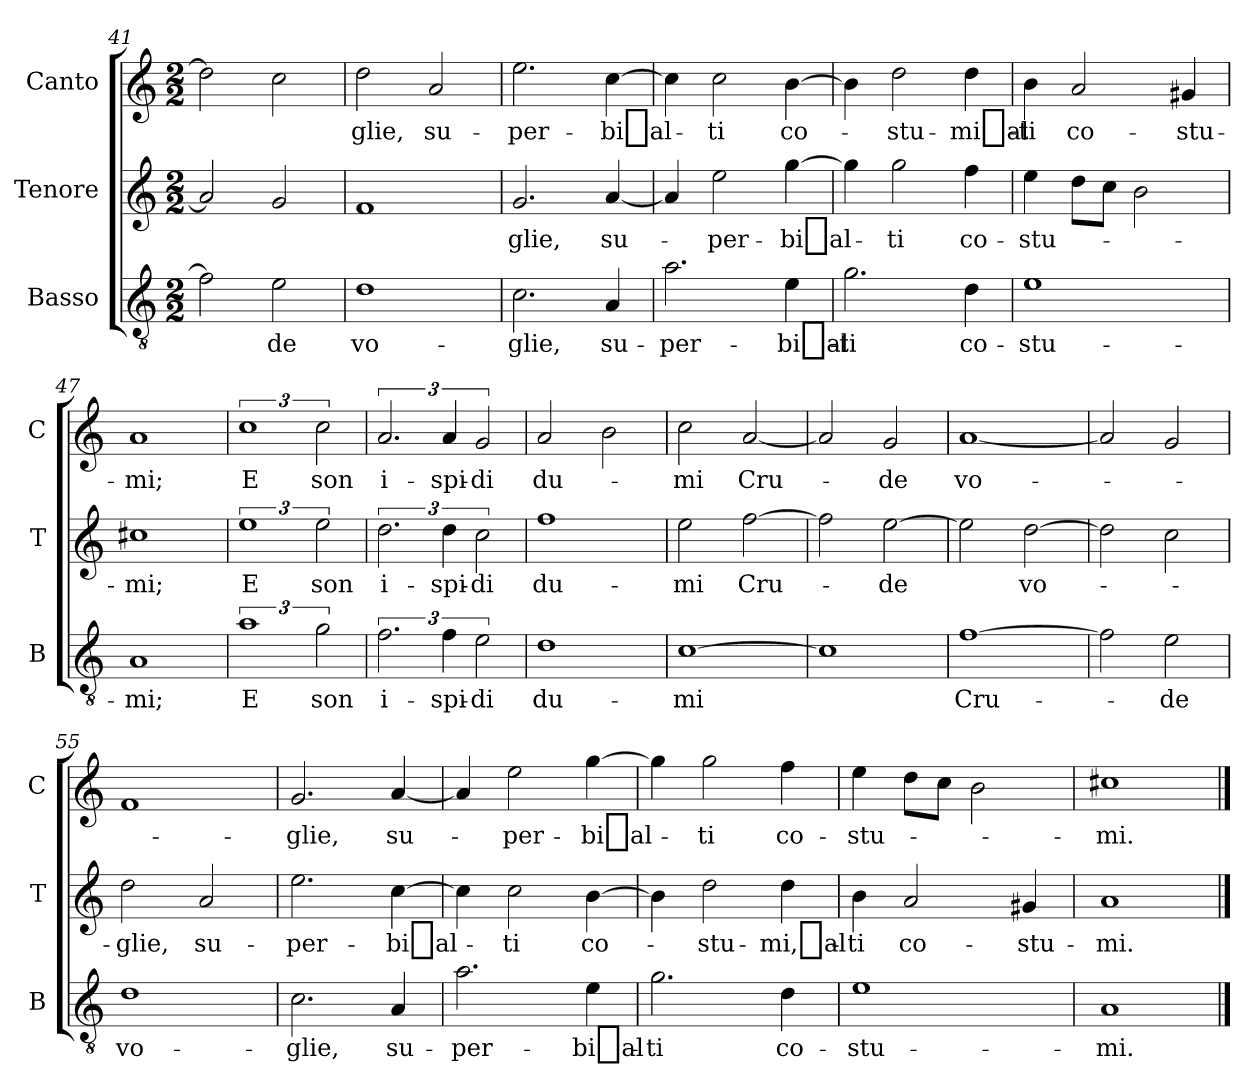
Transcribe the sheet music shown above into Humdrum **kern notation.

**kern	**text	**kern	**text	**kern	**text
*part3	*part3	*part2	*part2	*part1	*part1
*staff3	*staff3	*staff2	*staff2	*staff1	*staff1
*I"Basso	*	*I"Tenore	*	*I"Canto	*
*I'B	*	*I'T	*	*I'C	*
*clefGv2	*	*clefG2	*	*clefG2	*
*k[]	*	*k[]	*	*k[]	*
*C:	*	*C:	*	*C:	*
*M2/2	*	*M2/2	*	*M2/2	*
=41	=41	=41	=41	=41	=41
2f]	.	2a]	.	2dd]	.
2e	-de	2g	.	2cc	.
=42	=42	=42	=42	=42	=42
1d	vo-	1f	.	2dd	-glie,
.	.	.	.	2a	su-
=43	=43	=43	=43	=43	=43
2.c	-glie,	2.g	-glie,	2.ee	-per-
4A	su-	[4a	su-	[4cc	-bi_al-
=44	=44	=44	=44	=44	=44
2.a	-per-	4a]	.	4cc]	.
.	.	2ee	-per-	2cc	-ti
4e	-bi_al-	[4gg	-bi_al-	[4b	co-
=45	=45	=45	=45	=45	=45
2.g	-ti	4gg]	.	4b]	.
.	.	2gg	-ti	2dd	-stu-
4d	co-	4ff	co-	4dd	-mi_al-
=46	=46	=46	=46	=46	=46
1e	-stu-	4ee	-stu-	4b	-ti
.	.	8ddL	.	2a	co-
.	.	8ccJ	.	.	.
.	.	2b	.	.	.
.	.	.	.	4g#X	-stu-
=47	=47	=47	=47	=47	=47
1A	-mi;	1cc#X	-mi;	1a	-mi;
=48	=48	=48	=48	=48	=48
3%2a	E	3%2ee	E	3%2cc	E
3g	son	3ee	son	3cc	son
=49	=49	=49	=49	=49	=49
3.f	i-	3.dd	i-	3.a	i-
6f	-spi-	6dd	-spi-	6a	-spi-
3e	-di	3cc	-di	3g	-di
=50	=50	=50	=50	=50	=50
1d	du-	1ff	du-	2a	du-
.	.	.	.	2b	.
=51	=51	=51	=51	=51	=51
[1c	-mi	2ee	-mi	2cc	-mi
.	.	[2ff	Cru-	[2a	Cru-
=52	=52	=52	=52	=52	=52
1c]	.	2ff]	.	2a]	.
.	.	[2ee	-de	2g	-de
=53	=53	=53	=53	=53	=53
[1f	Cru-	2ee]	.	[1a	vo-
.	.	[2dd	vo-	.	.
=54	=54	=54	=54	=54	=54
2f]	.	2dd]	.	2a]	.
2e	-de	2cc	.	2g	.
=55	=55	=55	=55	=55	=55
1d	vo-	2dd	-glie,	1f	.
.	.	2a	su-	.	.
=56	=56	=56	=56	=56	=56
2.c	-glie,	2.ee	-per-	2.g	-glie,
4A	su-	[4cc	-bi_al-	[4a	su-
=57	=57	=57	=57	=57	=57
2.a	-per-	4cc]	.	4a]	.
.	.	2cc	-ti	2ee	-per-
4e	-bi_al-	[4b	co-	[4gg	-bi_al-
=58	=58	=58	=58	=58	=58
2.g	-ti	4b]	.	4gg]	.
.	.	2dd	-stu-	2gg	-ti
4d	co-	4dd	-mi,_al-	4ff	co-
=59	=59	=59	=59	=59	=59
1e	-stu-	4b	-ti	4ee	-stu-
.	.	2a	co-	8ddL	.
.	.	.	.	8ccJ	.
.	.	.	.	2b	.
.	.	4g#X	-stu-	.	.
=60	=60	=60	=60	=60	=60
1A	-mi.	1a	-mi.	1cc#X	-mi.
==	==	==	==	==	==
*-	*-	*-	*-	*-	*-
